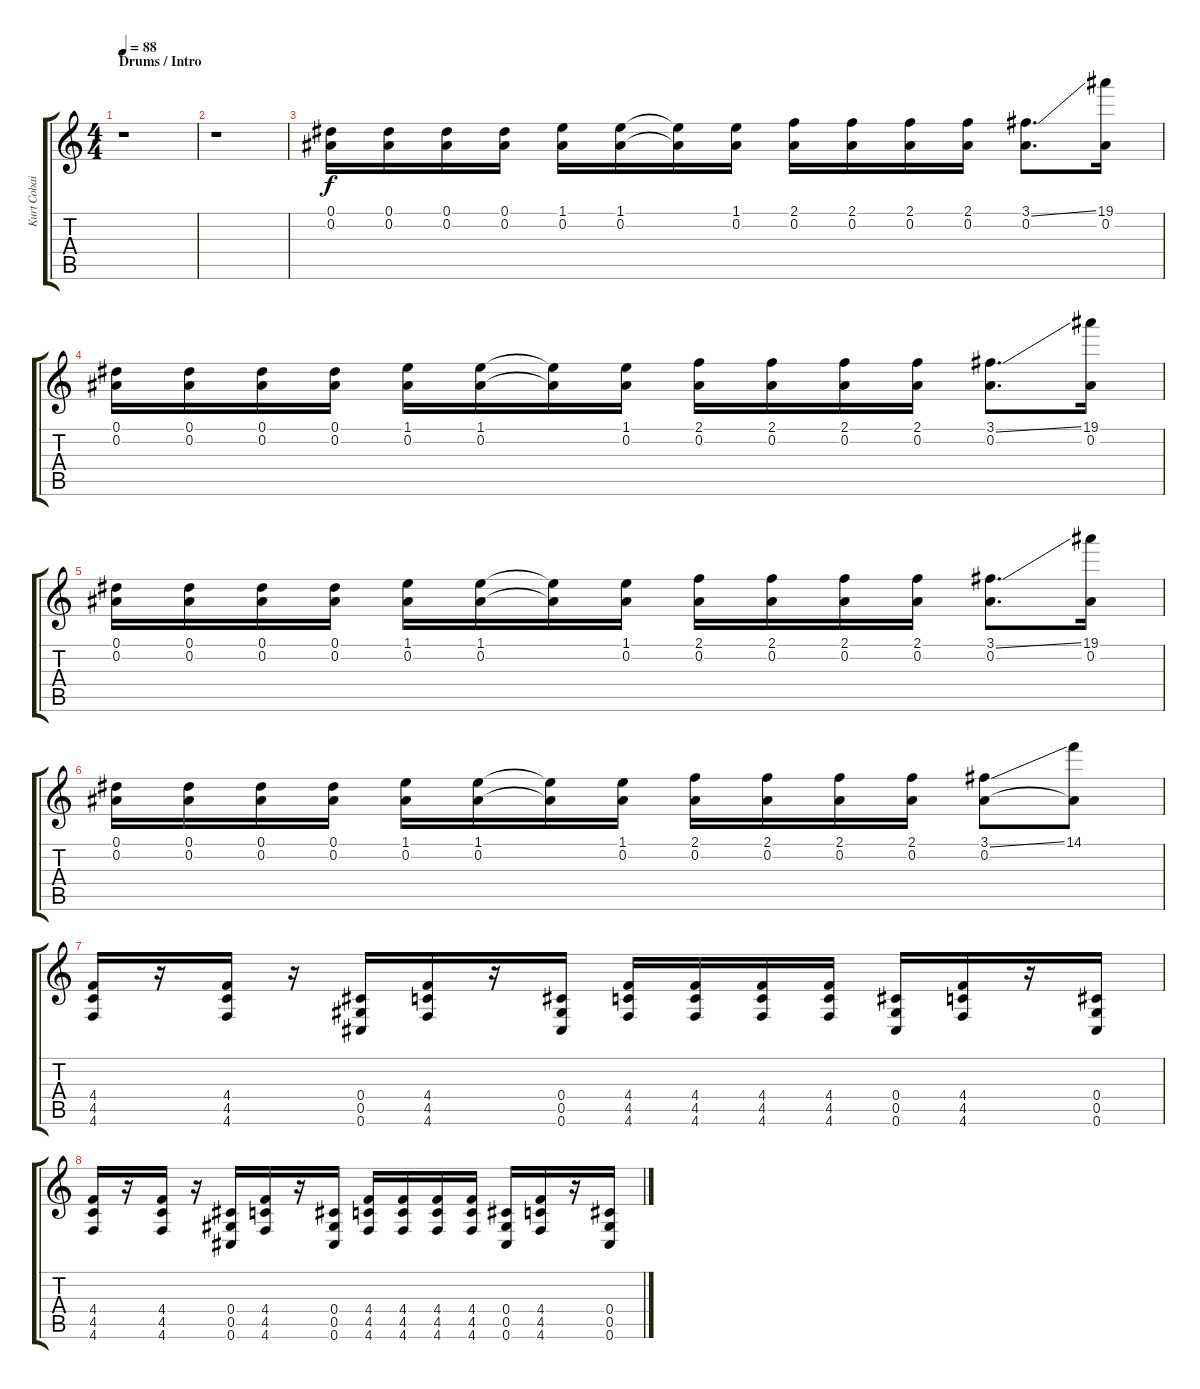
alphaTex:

\track ("Kurt Cobain - Guitar I" "Kurt Cobai") {instrument distortionguitar}
\staff {score tabs}
\tuning (Eb4 Bb3 Gb3 Db3 Ab2 Db2) {hide}
\ts (4 4)
\section ("" "Drums / Intro")
\tempo 88
\clef g2
\ks c
r.1{dy f instrument distortionguitar} |
r.1 |
(0.1 0.2).16 (0.1 0.2).16 (0.1 0.2).16 (0.1 0.2).16 (1.1 0.2).16 (1.1 0.2).16 (1.1{t} 0.2{t}).16 (1.1 0.2).16 (2.1 0.2).16 (2.1 0.2).16 (2.1 0.2).16 (2.1 0.2).16 (3.1{ss} 0.2).8{d} (19.1 0.2).16 |
(0.1 0.2).16 (0.1 0.2).16 (0.1 0.2).16 (0.1 0.2).16 (1.1 0.2).16 (1.1 0.2).16 (1.1{t} 0.2{t}).16 (1.1 0.2).16 (2.1 0.2).16 (2.1 0.2).16 (2.1 0.2).16 (2.1 0.2).16 (3.1{ss} 0.2).8{d} (19.1 0.2).16 |
(0.1 0.2).16 (0.1 0.2).16 (0.1 0.2).16 (0.1 0.2).16 (1.1 0.2).16 (1.1 0.2).16 (1.1{t} 0.2{t}).16 (1.1 0.2).16 (2.1 0.2).16 (2.1 0.2).16 (2.1 0.2).16 (2.1 0.2).16 (3.1{ss} 0.2).8{d} (19.1 0.2).16 |
(0.1 0.2).16 (0.1 0.2).16 (0.1 0.2).16 (0.1 0.2).16 (1.1 0.2).16 (1.1 0.2).16 (1.1{t} 0.2{t}).16 (1.1 0.2).16 (2.1 0.2).16 (2.1 0.2).16 (2.1 0.2).16 (2.1 0.2).16 (3.1{ss} 0.2).8 (14.1 0.2{t}).8 |
(4.4 4.5 4.6).16 r.16 (4.4 4.5 4.6).16 r.16 (0.4 0.5 0.6).16 (4.4 4.5 4.6).16 r.16 (0.4 0.5 0.6).16 (4.4 4.5 4.6).16 (4.4 4.5 4.6).16 (4.4 4.5 4.6).16 (4.4 4.5 4.6).16 (0.4 0.5 0.6).16 (4.4 4.5 4.6).16 r.16 (0.4 0.5 0.6).16 |
(4.4 4.5 4.6).16 r.16 (4.4 4.5 4.6).16 r.16 (0.4 0.5 0.6).16 (4.4 4.5 4.6).16 r.16 (0.4 0.5 0.6).16 (4.4 4.5 4.6).16 (4.4 4.5 4.6).16 (4.4 4.5 4.6).16 (4.4 4.5 4.6).16 (0.4 0.5 0.6).16 (4.4 4.5 4.6).16 r.16 (0.4 0.5 0.6).16
